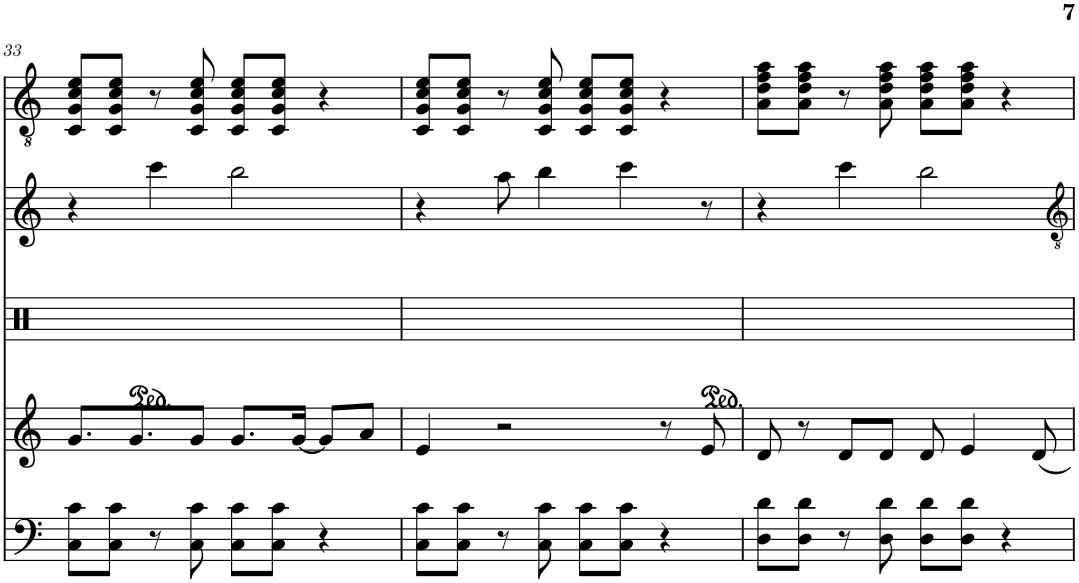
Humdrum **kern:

**kern	**kern	**kern	**kern	**kern
*part5	*part4	*part3	*part2	*part1
*staff5	*staff4	*staff3	*staff2	*staff1
*I"Voice	*I"Voice	*I"Voice	*I"Voice	*I"Voice
*I'V	*I'V	*I'V	*I'V	*I'V
!!LO:PB:g=z
*clefF4	*clefG2	*clefX	*clefG2	*clefGv2
*k[]	*k[]	*k[]	*k[]	*k[]
*M4/4	*M4/4	*M4/4	*M4/4	*M4/4
=33	=33	=33	=33	=33
8C\ 8c\L	8.g/L	1ryy	4r	8C/ 8G/ 8c/ 8e/L
8C\ 8c\J	.	.	.	8C/ 8G/ 8c/ 8e/J
.	8.g/	.	.	.
8r	.	.	4ccc\	8r
8C\ 8c\	8g/J	.	.	8C/ 8G/ 8c/ 8e/
8C\ 8c\L	8.g/L	.	2bb\	8C/ 8G/ 8c/ 8e/L
8C\ 8c\J	.	.	.	8C/ 8G/ 8c/ 8e/J
.	[<16g/Jk	.	.	.
4r	8g/L]	.	.	4r
.	8a/J	.	.	.
=34	=34	=34	=34	=34
8C\ 8c\L	4e/	1ryy	4r	8C/ 8G/ 8c/ 8e/L
8C\ 8c\J	.	.	.	8C/ 8G/ 8c/ 8e/J
8r	2r	.	8aa\	8r
8C\ 8c\	.	.	4bb\	8C/ 8G/ 8c/ 8e/
8C\ 8c\L	.	.	.	8C/ 8G/ 8c/ 8e/L
8C\ 8c\J	.	.	4ccc\	8C/ 8G/ 8c/ 8e/J
4r	8r	.	.	4r
.	8e/	.	8r	.
=35	=35	=35	=35	=35
8D\ 8d\L	8d/	1ryy	4r	8A\ 8d\ 8f\ 8a\L
8D\ 8d\J	8r	.	.	8A\ 8d\ 8f\ 8a\J
8r	8d/L	.	4ccc\	8r
8D\ 8d\	8d/J	.	.	8A\ 8d\ 8f\ 8a\
8D\ 8d\L	8d/	.	2bb\	8A\ 8d\ 8f\ 8a\L
8D\ 8d\J	4e/	.	.	8A\ 8d\ 8f\ 8a\J
4r	.	.	.	4r
.	8d/	.	.	.
=	=	=	=	=
*-	*-	*-	*-	*-
